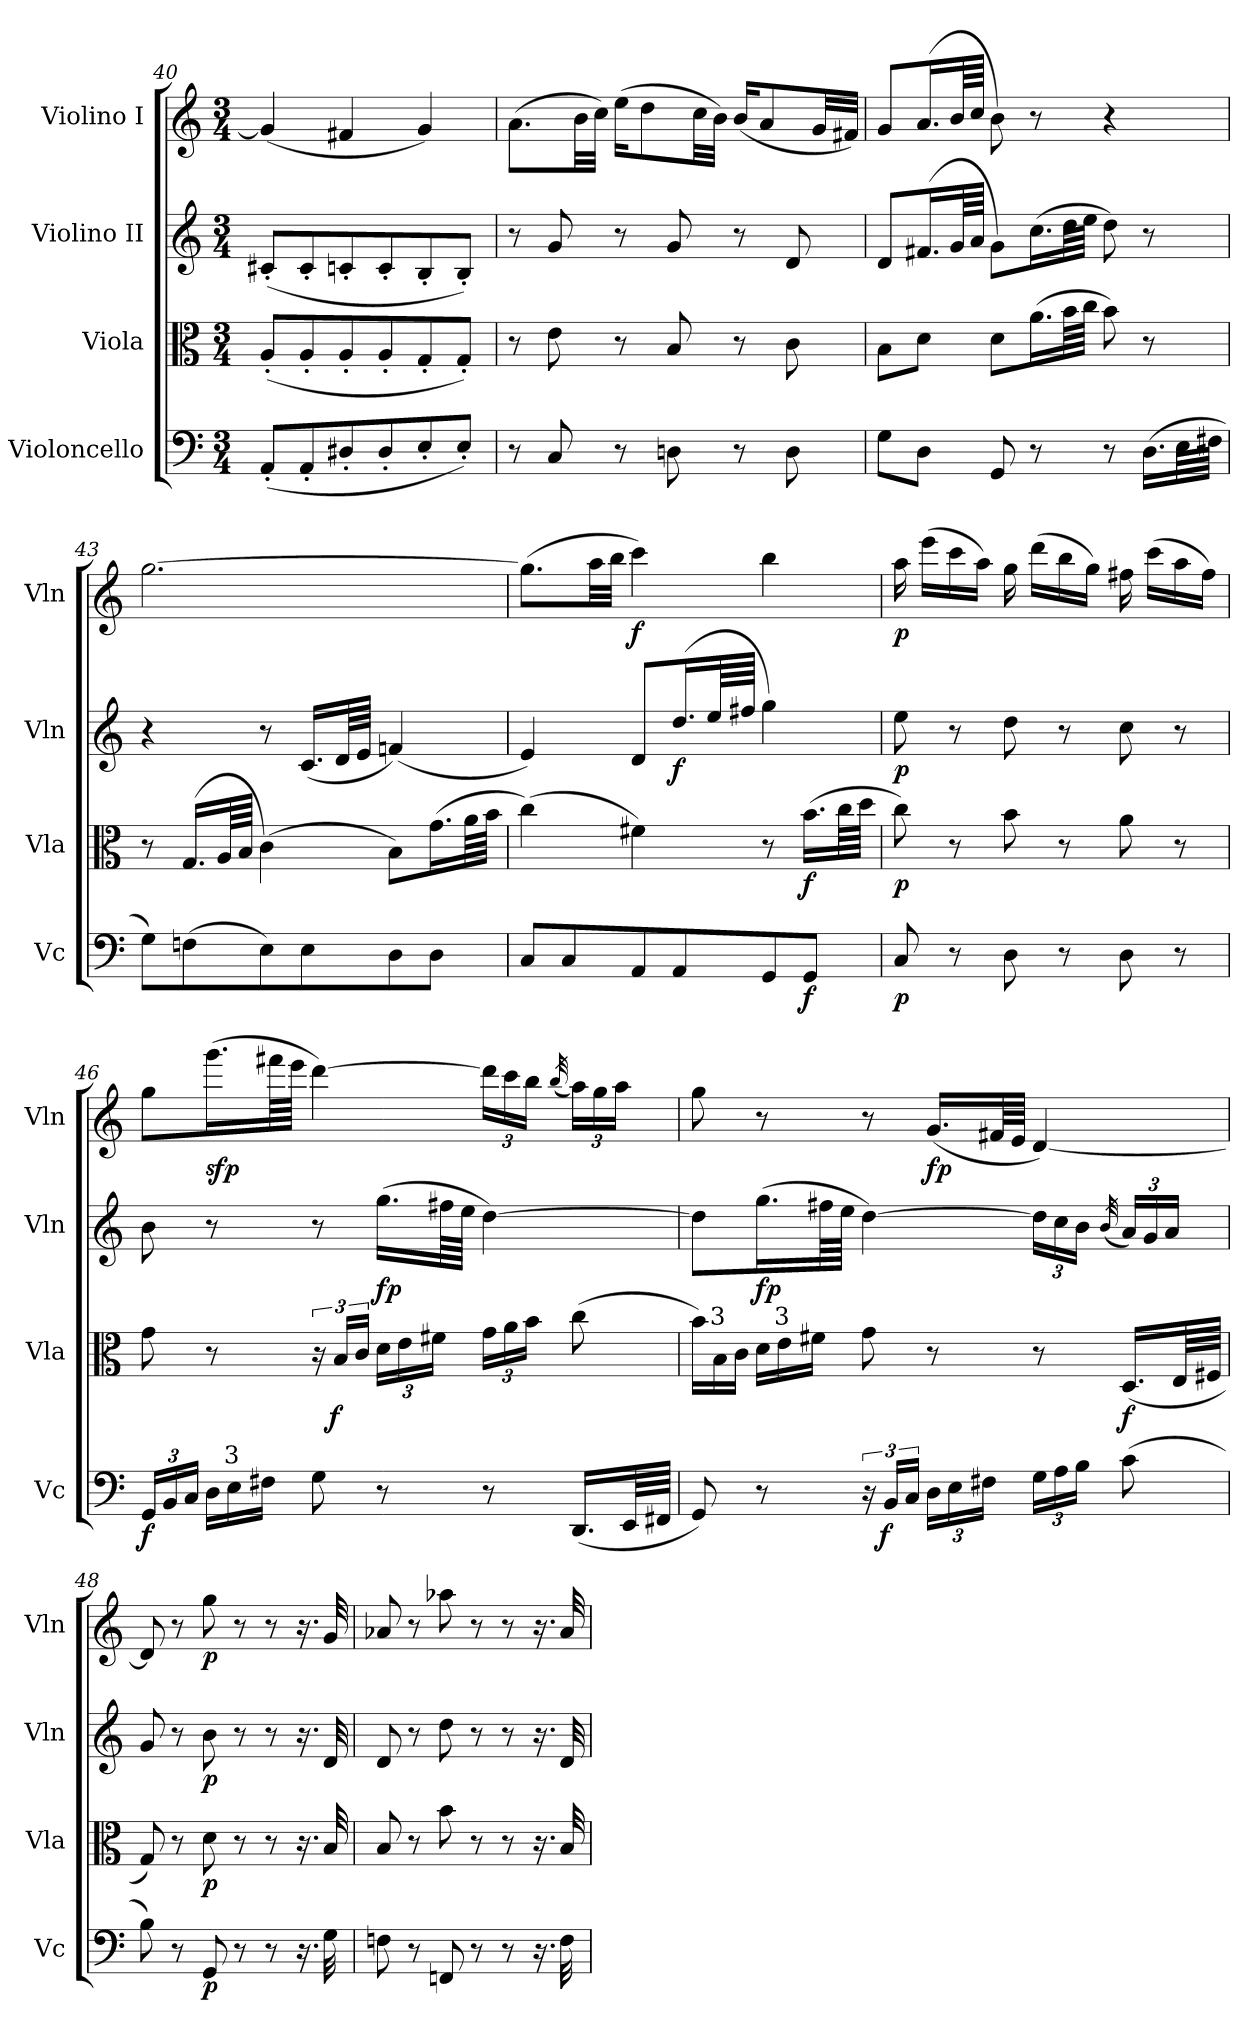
**kern	**dynam	**kern	**dynam	**kern	**dynam	**kern	**dynam
*part4	*part4	*part3	*part3	*part2	*part2	*part1	*part1
*staff4	*staff4	*staff3	*staff3	*staff2	*staff2	*staff1	*staff1
*I"Violoncello	*	*I"Viola	*	*I"Violino II	*	*I"Violino I	*
*I'Vc	*	*I'Vla	*	*I'Vln	*	*I'Vln	*
*clefF4	*	*clefC3	*	*clefG2	*	*clefG2	*
*k[]	*	*k[]	*	*k[]	*	*k[]	*
*C:	*	*C:	*	*C:	*	*C:	*
*M3/4	*	*M3/4	*	*M3/4	*	*M3/4	*
=40	=40	=40	=40	=40	=40	=40	=40
(8AA'L	.	(8A'L	.	(8c#X'L	.	(4g]	.
8AA'	.	8A'	.	8c#'	.	.	.
8D#X'	.	8A'	.	8cn'	.	4f#X	.
8D#'	.	8A'	.	8c'	.	.	.
8E'	.	8G'	.	8B'	.	4g)	.
8E'J)	.	8G'J)	.	8B'J)	.	.	.
=41	=41	=41	=41	=41	=41	=41	=41
8r	.	8r	.	8r	.	(8.aL	.
8C	.	8e	.	8g	.	.	.
.	.	.	.	.	.	32bLL	.
.	.	.	.	.	.	32ccJJJ)	.
8r	.	8r	.	8r	.	(16eeKL	.
.	.	.	.	.	.	8dd	.
8Dn	.	8B	.	8g	.	.	.
.	.	.	.	.	.	32ccLL	.
.	.	.	.	.	.	32bJJJ)	.
8r	.	8r	.	8r	.	(16bKL	.
.	.	.	.	.	.	8a	.
8D	.	8c	.	8d	.	.	.
.	.	.	.	.	.	32gLL	.
.	.	.	.	.	.	32f#XJJJ)	.
=42	=42	=42	=42	=42	=42	=42	=42
8GL	.	8BL	.	8dL	.	8gL	.
8DJ	.	8dJ	.	(16.f#XL	.	(16.aL	.
.	.	.	.	64gLL	.	64bLL	.
.	.	.	.	64aJJJJ	.	64ccJJJJ	.
8GG	.	8dL	.	8gL)	.	8b)	.
8r	.	(16.aL	.	(16.ccL	.	8r	.
.	.	64bLL	.	64ddLL	.	.	.
.	.	64ccJJJJ	.	64eeJJJJ	.	.	.
8r	.	8b)	.	8dd)	.	4r	.
(16.DLL	.	8r	.	8r	.	.	.
64ELL	.	.	.	.	.	.	.
64F#XJJJJ	.	.	.	.	.	.	.
=43	=43	=43	=43	=43	=43	=43	=43
8GL)	.	8r	.	4r	.	[2.gg	cresc.
(8Fn	.	(16.GLL	.	.	.	.	.
.	.	64ALL	.	.	.	.	.
.	.	64BJJJJ	.	.	.	.	.
8E)	.	(4c)	.	8r	.	.	.
8E	.	.	.	(16.cLL	cresc.	.	.
.	.	.	.	64dLL	.	.	.
.	.	.	.	64eJJJJ	.	.	.
8D	.	8BL)	.	(4fn)	.	.	.
8DJ	cresc.	(16.gL	cresc.	.	.	.	.
.	.	64aLL	.	.	.	.	.
.	.	64bJJJJ	.	.	.	.	.
!!LO:LB:g=z
=44	=44	=44	=44	=44	=44	=44	=44
8CL	.	(4cc)	.	4e)	.	(8.ggL]	.
8C	.	.	.	.	.	.	.
.	.	.	.	.	.	32aaLL	.
.	.	.	.	.	.	32bbJJJ	.
8AA	.	4f#X)	.	8dL	.	4ccc)	f
8AA	.	.	.	(16.ddL	f	.	.
.	.	.	.	64eeLL	.	.	.
.	.	.	.	64ff#XJJJJ	.	.	.
8GG	.	8r	.	4gg)	.	4bb	.
8GGJ	f	(16.bLL	f	.	.	.	.
.	.	64ccLL	.	.	.	.	.
.	.	64ddJJJJ	.	.	.	.	.
=45	=45	=45	=45	=45	=45	=45	=45
8C	p	8cc)	p	8ee	p	16aa	p
.	.	.	.	.	.	(16eeeLL	.
8r	.	8r	.	8r	.	16ccc	.
.	.	.	.	.	.	16aaJJ)	.
8D	.	8b	.	8dd	.	16gg	.
.	.	.	.	.	.	(16dddLL	.
8r	.	8r	.	8r	.	16bb	.
.	.	.	.	.	.	16ggJJ)	.
8D	.	8a	.	8cc	.	16ff#X	.
.	.	.	.	.	.	(16cccLL	.
8r	.	8r	.	8r	.	16aa	.
.	.	.	.	.	.	16ff#JJ)	.
=46	=46	=46	=46	=46	=46	=46	=46
*Xbrackettup	*	*	*	*	*	*	*
24GGLL	f	8g	.	8b	.	8ggL	.
24BB	.	.	.	.	.	.	.
24CJJ	.	.	.	.	.	.	.
*Xtuplet	*	*	*	*	*	*	*
24DLL	.	8r	.	8r	.	(16.gggL	sfp
!LO:TX:a:t=3	!	!	!	!	!	!	!
24E	.	.	.	.	.	.	.
24F#XJJ	.	.	.	.	.	.	.
.	.	.	.	.	.	64fff#XLL	.
.	.	.	.	.	.	64eeeJJJJ	.
8G	.	24r	.	8r	.	[4ddd)	.
.	.	24BLL	f	.	.	.	.
.	.	24cJJ	.	.	.	.	.
*	*	*Xbrackettup	*	*	*	*	*
8r	.	24dLL	.	(16.ggLL	fp	.	.
.	.	24e	.	.	.	.	.
.	.	24f#XJJ	.	.	.	.	.
.	.	.	.	64ff#XLL	.	.	.
.	.	.	.	64eeJJJJ	.	.	.
*	*	*	*	*	*	*Xbrackettup	*
8r	.	24gLL	.	[4dd)	.	24dddLL]	.
.	.	24a	.	.	.	24ccc	.
.	.	24bJJ	.	.	.	24bbJJ	.
.	.	.	.	.	.	(<32qbb/	.
(16.DDLL	.	(8cc	.	.	.	24aaLL)	.
.	.	.	.	.	.	24gg	.
.	.	.	.	.	.	24aaJJ	.
64EELL	.	.	.	.	.	.	.
64FF#XJJJJ	.	.	.	.	.	.	.
!!LO:LB:g=z
=47	=47	=47	=47	=47	=47	=47	=47
*	*	*Xtuplet	*	*	*	*	*
8GG)	.	24bLL)	.	8ddL]	.	8gg	.
!	!	!LO:TX:a:t=3	!	!	!	!	!
.	.	24B	.	.	.	.	.
.	.	24cJJ	.	.	.	.	.
8r	.	24dLL	.	(16.ggL	fp	8r	.
!	!	!LO:TX:a:t=3	!	!	!	!	!
.	.	24e	.	.	.	.	.
.	.	24f#XJJ	.	.	.	.	.
.	.	.	.	64ff#XLL	.	.	.
.	.	.	.	64eeJJJJ	.	.	.
*tuplet	*	*	*	*	*	*	*
*brackettup	*	*	*	*	*	*	*
24r	.	8g	.	[4dd)	.	8r	.
24BBLL	f	.	.	.	.	.	.
24CJJ	.	.	.	.	.	.	.
*Xbrackettup	*	*	*	*	*	*	*
24DLL	.	8r	.	.	.	(16.gLL	fp
24E	.	.	.	.	.	.	.
24F#XJJ	.	.	.	.	.	.	.
.	.	.	.	.	.	64f#XLL	.
.	.	.	.	.	.	64eJJJJ	.
*	*	*	*	*Xbrackettup	*	*	*
24GLL	.	8r	.	24ddLL]	.	[4d)	.
24A	.	.	.	24cc	.	.	.
24BJJ	.	.	.	24bJJ	.	.	.
.	.	.	.	(<32qb/	.	.	.
(8c	.	(16.DLL	f	24aLL)	.	.	.
.	.	.	.	24g	.	.	.
.	.	.	.	24aJJ	.	.	.
.	.	64ELL	.	.	.	.	.
.	.	64F#XJJJJ	.	.	.	.	.
=48	=48	=48	=48	=48	=48	=48	=48
8B)	.	8G)	.	8g	.	8d]	.
8r	.	8r	.	8r	.	8r	.
8GG	p	8d	p	8b	p	8gg	p
8r	.	8r	.	8r	.	8r	.
8r	.	8r	.	8r	.	8r	.
16.r	.	16.r	.	16.r	.	16.r	.
32G	.	32B	.	32d	.	32g	.
=49	=49	=49	=49	=49	=49	=49	=49
8Fn	.	8B	.	8d	.	8a-X	.
8r	.	8r	.	8r	.	8r	.
8FFn	.	8b	.	8dd	.	8aa-X	.
8r	.	8r	.	8r	.	8r	.
8r	.	8r	.	8r	.	8r	.
16.r	.	16.r	.	16.r	.	16.r	.
32F	.	32B	.	32d	.	32a-	.
=	=	=	=	=	=	=	=
*-	*-	*-	*-	*-	*-	*-	*-
